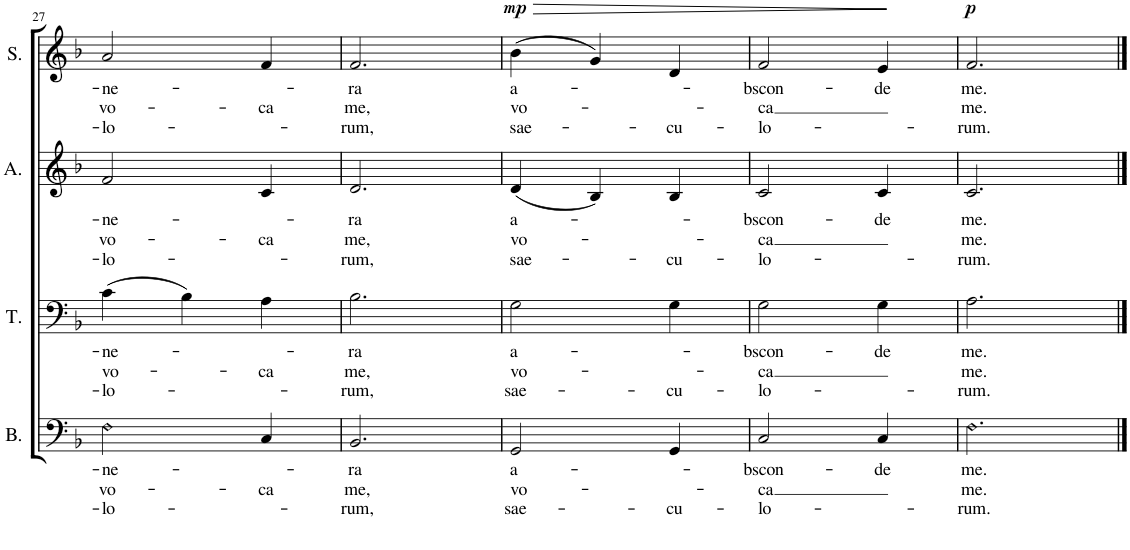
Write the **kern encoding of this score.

**kern	**text	**text	**text	**kern	**text	**text	**text	**kern	**text	**text	**text	**kern	**text	**text	**text	**dynam
*part4	*part4	*part4	*part4	*part3	*part3	*part3	*part3	*part2	*part2	*part2	*part2	*part1	*part1	*part1	*part1	*part1
*staff4	*staff4	*staff4	*staff4	*staff3	*staff3	*staff3	*staff3	*staff2	*staff2	*staff2	*staff2	*staff1	*staff1	*staff1	*staff1	*staff1
*I"Bass	*	*	*	*I"Tenor	*	*	*	*I"Alto	*	*	*	*I"Soprano	*	*	*	*
*I'B.	*	*	*	*I'T.	*	*	*	*I'A.	*	*	*	*I'S.	*	*	*	*
!!LO:PB:g=z
*clefF4	*	*	*	*clefF4	*	*	*	*clefG2	*	*	*	*clefG2	*	*	*	*
*k[b-]	*	*	*	*k[b-]	*	*	*	*k[b-]	*	*	*	*k[b-]	*	*	*	*
*M3/4	*	*	*	*M3/4	*	*	*	*M3/4	*	*	*	*M3/4	*	*	*	*
=27	=27	=27	=27	=27	=27	=27	=27	=27	=27	=27	=27	=27	=27	=27	=27	=27
!LO:N:head=diamond	!LO:LY:b	!LO:LY:b	!LO:LY:b	!	!LO:LY:b	!LO:LY:b	!LO:LY:b	!	!LO:LY:b	!LO:LY:b	!LO:LY:b	!	!LO:LY:b	!LO:LY:b	!LO:LY:b	!
2F\	-ne-	vo-	-lo-	(4c\	ne-	vo-	-lo-	2f/	-ne-	vo-	-lo-	2a/	-ne-	vo-	-lo-	.
.	.	.	.	4B-\)	.	.	.	.	.	.	.	.	.	.	.	.
!	!	!LO:LY:b	!	!	!	!LO:LY:b	!	!	!	!LO:LY:b	!	!	!	!LO:LY:b	!	!
4C/	.	-ca	.	4A\	.	-ca	.	4c/	.	-ca	.	4f/	.	-ca	.	.
=28	=28	=28	=28	=28	=28	=28	=28	=28	=28	=28	=28	=28	=28	=28	=28	=28
!	!LO:LY:b	!LO:LY:b	!LO:LY:b	!	!LO:LY:b	!LO:LY:b	!LO:LY:b	!	!LO:LY:b	!LO:LY:b	!LO:LY:b	!	!LO:LY:b	!LO:LY:b	!LO:LY:b	!
2.BB-/	-ra	me,	-rum,	2.B-\	-ra	me,	-rum,	2.d/	-ra	me,	-rum,	2.f/	-ra	me,	-rum,	.
=29	=29	=29	=29	=29	=29	=29	=29	=29	=29	=29	=29	=29	=29	=29	=29	=29
!	!LO:LY:b	!LO:LY:b	!LO:LY:b	!	!LO:LY:b	!LO:LY:b	!LO:LY:b	!	!LO:LY:b	!LO:LY:b	!LO:LY:b	!	!LO:LY:b	!LO:LY:b	!LO:LY:b	!LO:HP:b
!	!	!	!	!	!	!	!	!	!	!	!	!	!	!	!	!LO:DY:n=1:a
2GG/	a-	vo-	sae-	2G\	a-	vo-	sae-	(4d/	a-	vo-	sae-	(4b-\	a-	vo-	sae-	> mp
.	.	.	.	.	.	.	.	4B-/)	.	.	.	4g/)	.	.	.	.
!	!	!	!LO:LY:b	!	!	!	!LO:LY:b	!	!	!	!LO:LY:b	!	!	!	!LO:LY:b	!
4GG/	.	.	-cu-	4G\	.	.	-cu-	4B-/	.	.	-cu-	4d/	.	.	-cu-	.
.	.	.	.	.	.	.	.	.	.	.	.	.	.	.	.	]
=30	=30	=30	=30	=30	=30	=30	=30	=30	=30	=30	=30	=30	=30	=30	=30	=30
!	!LO:LY:b	!LO:LY:b	!LO:LY:b	!	!LO:LY:b	!LO:LY:b	!LO:LY:b	!	!LO:LY:b	!LO:LY:b	!LO:LY:b	!	!LO:LY:b	!LO:LY:b	!LO:LY:b	!
2C/	-bscon-	-ca	-lo-	2G\	-bscon-	-ca	-lo-	2c/	-bscon-	-ca	-lo-	2f/	-bscon-	-ca	-lo-	.
!	!LO:LY:b	!	!	!	!LO:LY:b	!	!	!	!LO:LY:b	!	!	!	!LO:LY:b	!	!	!
4C/	-de	.	.	4G\	-de	.	.	4c/	-de	.	.	4e/	-de	.	.	.
=31	=31	=31	=31	=31	=31	=31	=31	=31	=31	=31	=31	=31	=31	=31	=31	=31
!LO:N:head=diamond	!LO:LY:b	!LO:LY:b	!LO:LY:b	!	!LO:LY:b	!LO:LY:b	!LO:LY:b	!	!LO:LY:b	!LO:LY:b	!LO:LY:b	!	!LO:LY:b	!LO:LY:b	!LO:LY:b	!LO:DY:a
2.F\	me.	me.	-rum.	2.A\	me.	me.	-rum.	2.c/	me.	me.	-rum.	2.f/	me.	me.	-rum.	p
==	==	==	==	==	==	==	==	==	==	==	==	==	==	==	==	==
*-	*-	*-	*-	*-	*-	*-	*-	*-	*-	*-	*-	*-	*-	*-	*-	*-
